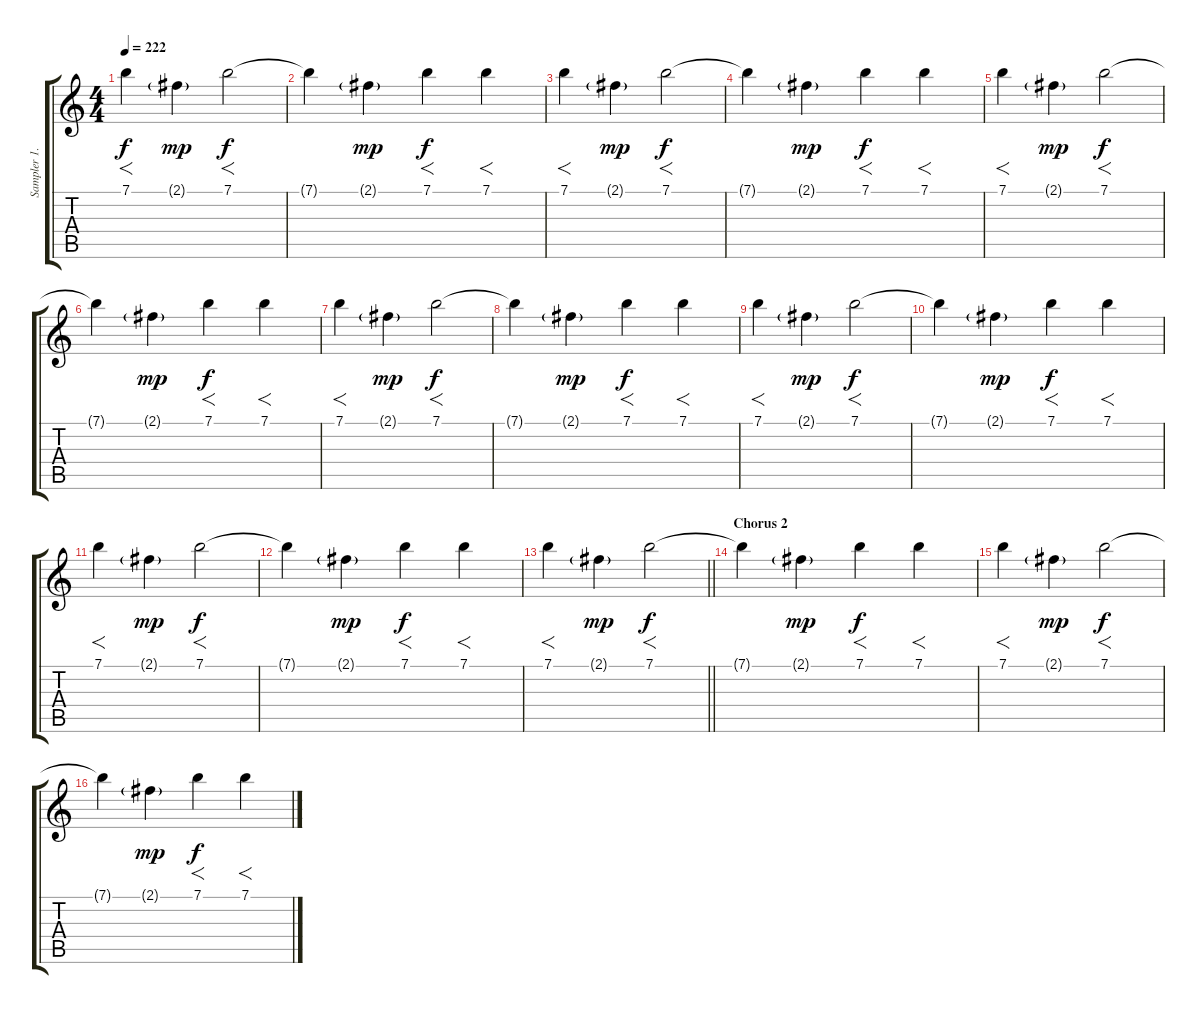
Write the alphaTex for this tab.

\track ("Sampler 1.2" "Sampler 1.") {instrument distortionguitar}
\staff {score tabs}
\tuning (E4 B3 G3 D3 A2 E2) {hide}
\ts (4 4)
\tempo 222
\clef g2
\ks c
7.1.4{f dy f} 2.1{g}.4{dy mp} 7.1.2{f dy f} |
7.1{t}.4 2.1{g}.4{dy mp} 7.1.4{f dy f} 7.1.4{f} |
7.1.4{f} 2.1{g}.4{dy mp} 7.1.2{f dy f} |
7.1{t}.4 2.1{g}.4{dy mp} 7.1.4{f dy f} 7.1.4{f} |
7.1.4{f} 2.1{g}.4{dy mp} 7.1.2{f dy f} |
7.1{t}.4 2.1{g}.4{dy mp} 7.1.4{f dy f} 7.1.4{f} |
7.1.4{f} 2.1{g}.4{dy mp} 7.1.2{f dy f} |
7.1{t}.4 2.1{g}.4{dy mp} 7.1.4{f dy f} 7.1.4{f} |
7.1.4{f} 2.1{g}.4{dy mp} 7.1.2{f dy f} |
7.1{t}.4 2.1{g}.4{dy mp} 7.1.4{f dy f} 7.1.4{f} |
7.1.4{f} 2.1{g}.4{dy mp} 7.1.2{f dy f} |
7.1{t}.4 2.1{g}.4{dy mp} 7.1.4{f dy f} 7.1.4{f} |
\barLineRight lightlight
7.1.4{f} 2.1{g}.4{dy mp} 7.1.2{f dy f} |
\section ("" "Chorus 2")
7.1{t}.4 2.1{g}.4{dy mp} 7.1.4{f dy f} 7.1.4{f} |
7.1.4{f} 2.1{g}.4{dy mp} 7.1.2{f dy f} |
7.1{t}.4 2.1{g}.4{dy mp} 7.1.4{f dy f} 7.1.4{f}
